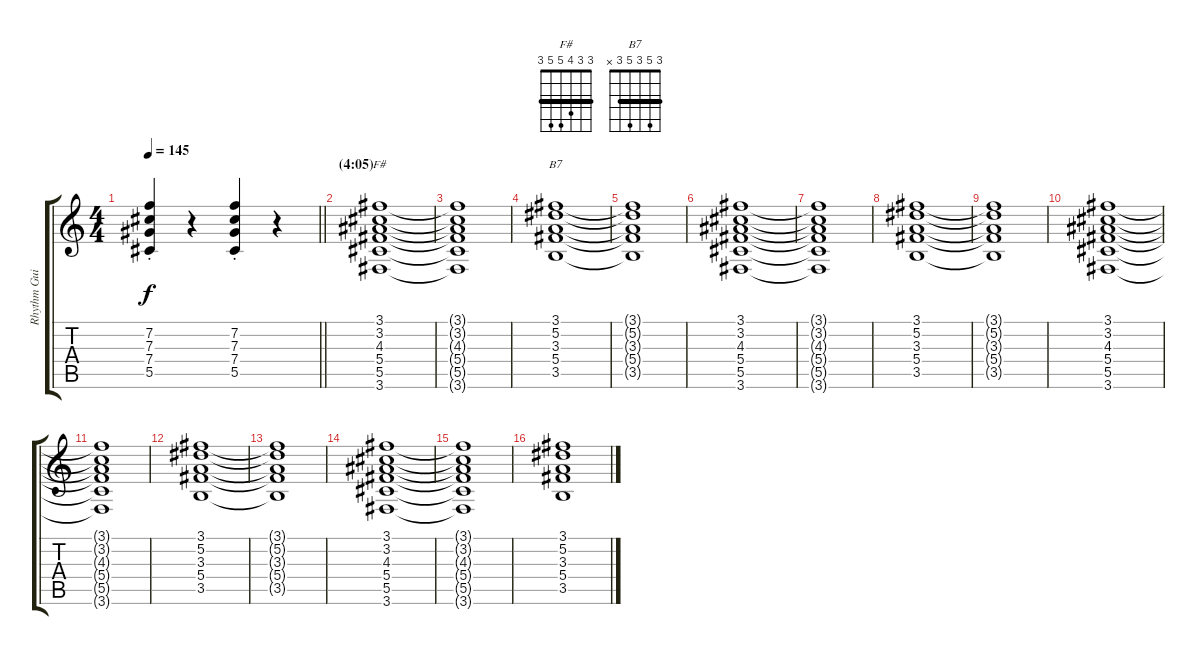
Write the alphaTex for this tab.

\track ("Rhythm Guitar" "Rhythm Gui") {instrument electricguitarjazz}
\staff {score tabs}
\tuning (Eb4 Bb3 Gb3 Db3 Ab2 Eb2) {hide}
\chord ("F#" 3 3 4 5 5 3) {barre 3}
\chord ("B7" 3 5 3 5 3 x) {barre 3}
\ts (4 4)
\tempo 145
\clef g2
\barLineRight lightlight
\ks c
(7.2{st} 7.3{st} 7.4{st} 5.5{st}).4{dy f} r.4 (7.2{st} 7.3{st} 7.4{st} 5.5{st}).4 r.4 |
\section ("" "(4:05)")
(3.1 3.2 4.3 5.4 5.5 3.6).1{ch "F#"} |
(3.1{t} 3.2{t} 4.3{t} 5.4{t} 5.5{t} 3.6{t}).1 |
(3.1 5.2 3.3 5.4 3.5).1{ch "B7"} |
(3.1{t} 5.2{t} 3.3{t} 5.4{t} 3.5{t}).1 |
(3.1 3.2 4.3 5.4 5.5 3.6).1 |
(3.1{t} 3.2{t} 4.3{t} 5.4{t} 5.5{t} 3.6{t}).1 |
(3.1 5.2 3.3 5.4 3.5).1 |
(3.1{t} 5.2{t} 3.3{t} 5.4{t} 3.5{t}).1 |
(3.1 3.2 4.3 5.4 5.5 3.6).1 |
(3.1{t} 3.2{t} 4.3{t} 5.4{t} 5.5{t} 3.6{t}).1 |
(3.1 5.2 3.3 5.4 3.5).1 |
(3.1{t} 5.2{t} 3.3{t} 5.4{t} 3.5{t}).1 |
(3.1 3.2 4.3 5.4 5.5 3.6).1 |
(3.1{t} 3.2{t} 4.3{t} 5.4{t} 5.5{t} 3.6{t}).1 |
(3.1 5.2 3.3 5.4 3.5).1
